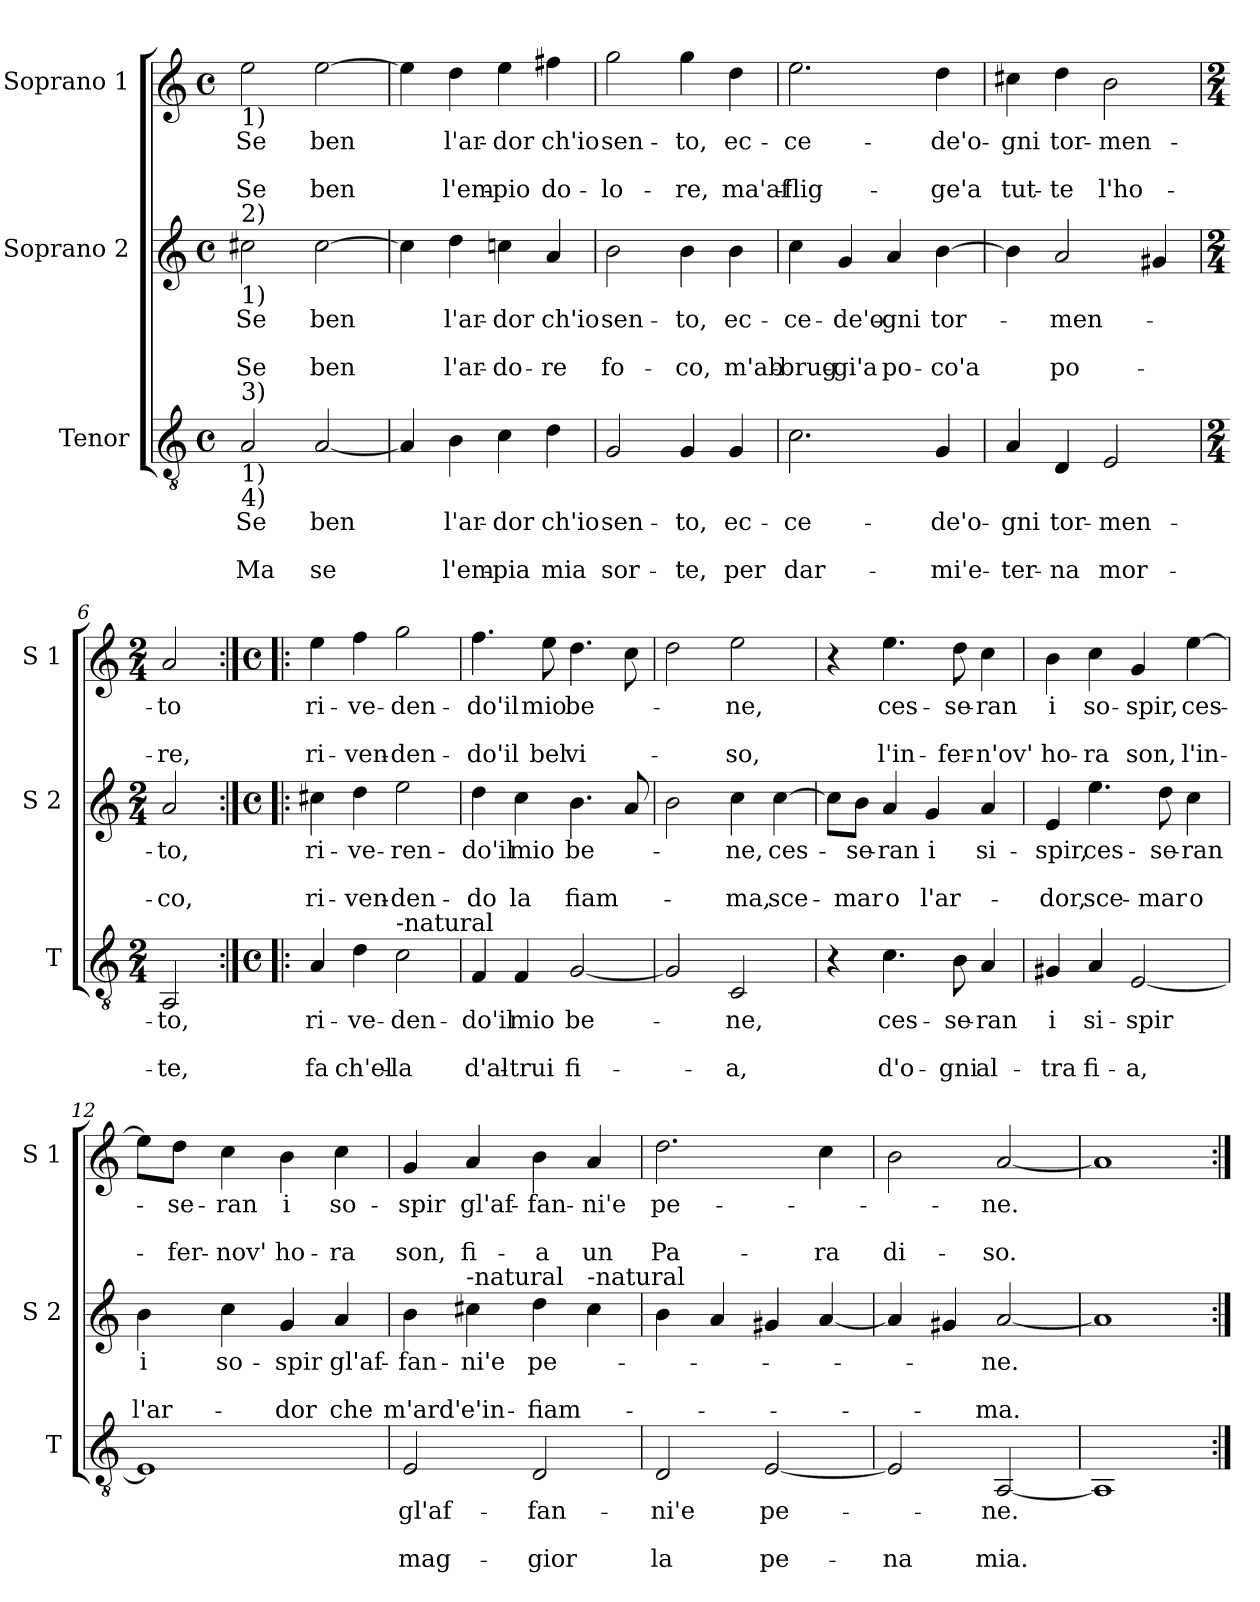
**kern	**text	**text	**text	**kern	**text	**text	**text	**kern	**text	**text	**text
*part3	*part3	*part3	*part3	*part2	*part2	*part2	*part2	*part1	*part1	*part1	*part1
*staff3	*staff3	*staff3	*staff3	*staff2	*staff2	*staff2	*staff2	*staff1	*staff1	*staff1	*staff1
*I"Tenor	*	*	*	*I"Soprano 2	*	*	*	*I"Soprano 1	*	*	*
*I'T	*	*	*	*I'S 2	*	*	*	*I'S 1	*	*	*
*clefGv2	*	*	*	*clefG2	*	*	*	*clefG2	*	*	*
*k[]	*	*	*	*k[]	*	*	*	*k[]	*	*	*
*C:	*	*	*	*C:	*	*	*	*C:	*	*	*
*M4/4	*	*	*	*M4/4	*	*	*	*M4/4	*	*	*
*met(c)	*	*	*	*met(c)	*	*	*	*met(c)	*	*	*
=1	=1	=1	=1	=1	=1	=1	=1	=1	=1	=1	=1
!	!	!	!	!	!	!	!	!LO:TX:b:t=1)	!	!	!
!	!	!	!	!LO:TX:a:t=2)	!	!	!	!	!	!	!
!	!	!	!	!LO:TX:b:t=1)	!	!	!	!	!	!	!
!LO:TX:a:t=3)	!	!	!	!	!	!	!	!	!	!	!
!LO:TX:b:t=1)	!	!	!	!	!	!	!	!	!	!	!
!LO:TX:b:t=4)	!	!	!	!	!	!	!	!	!	!	!
!	!LO:LY:b	!	!LO:LY:b	!	!LO:LY:b	!	!LO:LY:b	!	!LO:LY:b	!	!LO:LY:b
2A/	Se	.	Ma	2cc#X\	Se	.	Se	2ee\	Se	.	Se
!	!LO:LY:b	!	!LO:LY:b	!	!LO:LY:b	!	!LO:LY:b	!	!LO:LY:b	!	!LO:LY:b
[2A/	ben	.	se	[2cc#\	ben	.	ben	[2ee\	ben	.	ben
=2	=2	=2	=2	=2	=2	=2	=2	=2	=2	=2	=2
4A/]	.	.	.	4cc#\]	.	.	.	4ee\]	.	.	.
!	!LO:LY:b	!	!LO:LY:b	!	!LO:LY:b	!	!LO:LY:b	!	!LO:LY:b	!	!LO:LY:b
4B\	l'ar-	.	l'em-	4dd\	l'ar-	.	l'ar-	4dd\	l'ar-	.	l'em-
!	!LO:LY:b	!	!LO:LY:b	!	!LO:LY:b	!	!LO:LY:b	!	!LO:LY:b	!	!LO:LY:b
4c\	-dor	.	-pia	4ccn\	-dor	.	-do-	4ee\	-dor	.	-pio
!	!LO:LY:b	!	!LO:LY:b	!	!LO:LY:b	!	!LO:LY:b	!	!LO:LY:b	!	!LO:LY:b
4d\	ch'io	.	mia	4a/	ch'io	.	-re	4ff#X\	ch'io	.	do-
=3	=3	=3	=3	=3	=3	=3	=3	=3	=3	=3	=3
!	!LO:LY:b	!	!LO:LY:b	!	!LO:LY:b	!	!LO:LY:b	!	!LO:LY:b	!	!LO:LY:b
2G/	sen-	.	sor-	2b\	sen-	.	fo-	2gg\	sen-	.	-lo-
!	!LO:LY:b	!	!LO:LY:b	!	!LO:LY:b	!	!LO:LY:b	!	!LO:LY:b	!	!LO:LY:b
4G/	-to,	.	-te,	4b\	-to,	.	-co,	4gg\	-to,	.	-re,
!	!LO:LY:b	!	!LO:LY:b	!	!LO:LY:b	!	!LO:LY:b	!	!LO:LY:b	!	!LO:LY:b
4G/	ec-	.	per	4b\	ec-	.	m'ab-	4dd\	ec-	.	ma'af-
=4	=4	=4	=4	=4	=4	=4	=4	=4	=4	=4	=4
!	!LO:LY:b	!	!LO:LY:b	!	!LO:LY:b	!	!LO:LY:b	!	!LO:LY:b	!	!LO:LY:b
2.c\	-ce-	.	dar-	4cc\	-ce-	.	-brug-	2.ee\	-ce-	.	-flig-
!	!	!	!	!	!LO:LY:b	!	!LO:LY:b	!	!	!	!
.	.	.	.	4g/	-de'o-	.	-gi'a	.	.	.	.
!	!	!	!	!	!LO:LY:b	!	!LO:LY:b	!	!	!	!
.	.	.	.	4a/	-gni	.	po-	.	.	.	.
!	!LO:LY:b	!	!LO:LY:b	!	!LO:LY:b	!	!LO:LY:b	!	!LO:LY:b	!	!LO:LY:b
4G/	-de'o-	.	-mi'e-	[4b\	tor-	.	-co'a	4dd\	-de'o-	.	-ge'a
!!LO:LB:g=z
=5	=5	=5	=5	=5	=5	=5	=5	=5	=5	=5	=5
!	!LO:LY:b	!	!LO:LY:b	!	!	!	!	!	!LO:LY:b	!	!LO:LY:b
4A/	-gni	.	-ter-	4b\]	.	.	.	4cc#X\	-gni	.	tut-
!	!LO:LY:b	!	!LO:LY:b	!	!LO:LY:b	!	!LO:LY:b	!	!LO:LY:b	!	!LO:LY:b
4D/	tor-	.	-na	2a/	-men-	.	po-	4dd\	tor-	.	-te
!	!LO:LY:b	!	!LO:LY:b	!	!	!	!	!	!LO:LY:b	!	!LO:LY:b
2E/	-men-	.	mor-	.	.	.	.	2b\	-men-	.	l'ho-
.	.	.	.	4g#X/	.	.	.	.	.	.	.
=6	=6	=6	=6	=6	=6	=6	=6	=6	=6	=6	=6
*M2/4	*	*	*	*M2/4	*	*	*	*M2/4	*	*	*
!	!LO:LY:b	!	!LO:LY:b	!	!LO:LY:b	!	!LO:LY:b	!	!LO:LY:b	!	!LO:LY:b
2AA/	-to,	.	-te,	2a/	-to,	.	-co,	2a/	-to	.	-re,
=7:|!|:	=7:|!|:	=7:|!|:	=7:|!|:	=7:|!|:	=7:|!|:	=7:|!|:	=7:|!|:	=7:|!|:	=7:|!|:	=7:|!|:	=7:|!|:
*M4/4	*	*	*	*M4/4	*	*	*	*M4/4	*	*	*
*met(c)	*	*	*	*met(c)	*	*	*	*met(c)	*	*	*
!	!LO:LY:b	!	!LO:LY:b	!	!LO:LY:b	!	!LO:LY:b	!	!LO:LY:b	!	!LO:LY:b
4A/	ri-	.	fa	4cc#X\	ri-	.	ri-	4ee\	ri-	.	ri-
!	!LO:LY:b	!	!LO:LY:b	!	!LO:LY:b	!	!LO:LY:b	!	!LO:LY:b	!	!LO:LY:b
4d\	-ve-	.	ch'el-	4dd\	-ve-	.	-ven-	4ff\	-ve-	.	-ven-
!LO:TX:a:t=-natural	!	!	!	!	!	!	!	!	!	!	!
!	!LO:LY:b	!	!LO:LY:b	!	!LO:LY:b	!	!LO:LY:b	!	!LO:LY:b	!	!LO:LY:b
2c\	-den-	.	-la	2ee\	-ren-	.	-den-	2gg\	-den-	.	-den-
=8	=8	=8	=8	=8	=8	=8	=8	=8	=8	=8	=8
!	!LO:LY:b	!	!LO:LY:b	!	!LO:LY:b	!	!LO:LY:b	!	!LO:LY:b	!	!LO:LY:b
4F/	-do'il	.	d'al-	4dd\	-do'il	.	-do	4.ff\	-do'il	.	-do'il
!	!LO:LY:b	!	!LO:LY:b	!	!LO:LY:b	!	!LO:LY:b	!	!	!	!
4F/	mio	.	-trui	4cc\	mio	.	la	.	.	.	.
!	!	!	!	!	!	!	!	!	!LO:LY:b	!	!LO:LY:b
.	.	.	.	.	.	.	.	8ee\	mio	.	bel
!	!LO:LY:b	!	!LO:LY:b	!	!LO:LY:b	!	!LO:LY:b	!	!LO:LY:b	!	!LO:LY:b
[2G/	be-	.	fi-	4.b\	be-	.	fiam-	4.dd\	be-	.	vi-
.	.	.	.	8a/	.	.	.	8cc\	.	.	.
!!LO:PB:g=z
=9	=9	=9	=9	=9	=9	=9	=9	=9	=9	=9	=9
2G/]	.	.	.	2b\	.	.	.	2dd\	.	.	.
!	!LO:LY:b	!	!LO:LY:b	!	!LO:LY:b	!	!LO:LY:b	!	!LO:LY:b	!	!LO:LY:b
2C/	-ne,	.	-a,	4cc\	-ne,	.	-ma,	2ee\	-ne,	.	-so,
!	!	!	!	!	!LO:LY:b	!	!LO:LY:b	!	!	!	!
.	.	.	.	[4cc\	ces-	.	sce-	.	.	.	.
=10	=10	=10	=10	=10	=10	=10	=10	=10	=10	=10	=10
4r	.	.	.	8cc\L]	.	.	.	4r	.	.	.
!	!	!	!	!	!LO:LY:b	!	!LO:LY:b	!	!	!	!
.	.	.	.	8b\J	-se-	.	-mar	.	.	.	.
!	!LO:LY:b	!	!LO:LY:b	!	!LO:LY:b	!	!LO:LY:b	!	!LO:LY:b	!	!LO:LY:b
4.c\	ces-	.	d'o-	4a/	-ran	.	o	4.ee\	ces-	.	l'in-
!	!	!	!	!	!LO:LY:b	!	!LO:LY:b	!	!	!	!
.	.	.	.	4g/	i	.	l'ar-	.	.	.	.
!	!LO:LY:b	!	!LO:LY:b	!	!	!	!	!	!LO:LY:b	!	!LO:LY:b
8B\	-se-	.	-gni	.	.	.	.	8dd\	-se-	.	-fer-
!	!LO:LY:b	!	!LO:LY:b	!	!LO:LY:b	!	!	!	!LO:LY:b	!	!LO:LY:b
4A/	-ran	.	al-	4a/	si-	.	.	4cc\	-ran	.	-n'ov'
=11	=11	=11	=11	=11	=11	=11	=11	=11	=11	=11	=11
!	!LO:LY:b	!	!LO:LY:b	!	!LO:LY:b	!	!LO:LY:b	!	!LO:LY:b	!	!LO:LY:b
4G#X/	i	.	-tra	4e/	-spir,	.	-dor,	4b\	i	.	ho-
!	!LO:LY:b	!	!LO:LY:b	!	!LO:LY:b	!	!LO:LY:b	!	!LO:LY:b	!	!LO:LY:b
4A/	si-	.	fi-	4.ee\	ces-	.	sce-	4cc\	so-	.	-ra
!	!LO:LY:b	!	!LO:LY:b	!	!	!	!	!	!LO:LY:b	!	!LO:LY:b
[2E/	-spir	.	-a,	.	.	.	.	4g/	-spir,	.	son,
!	!	!	!	!	!LO:LY:b	!	!LO:LY:b	!	!	!	!
.	.	.	.	8dd\	-se-	.	-mar	.	.	.	.
!	!	!	!	!	!LO:LY:b	!	!LO:LY:b	!	!LO:LY:b	!	!LO:LY:b
.	.	.	.	4cc\	-ran	.	o	[4ee\	ces-	.	l'in-
=12	=12	=12	=12	=12	=12	=12	=12	=12	=12	=12	=12
!	!	!	!	!	!LO:LY:b	!	!LO:LY:b	!	!	!	!
1E]	.	.	.	4b\	i	.	l'ar-	8ee\L]	.	.	.
!	!	!	!	!	!	!	!	!	!LO:LY:b	!	!LO:LY:b
.	.	.	.	.	.	.	.	8dd\J	-se-	.	-fer-
!	!	!	!	!	!LO:LY:b	!	!	!	!LO:LY:b	!	!LO:LY:b
.	.	.	.	4cc\	so-	.	.	4cc\	-ran	.	-nov'
!	!	!	!	!	!LO:LY:b	!	!LO:LY:b	!	!LO:LY:b	!	!LO:LY:b
.	.	.	.	4g/	-spir	.	-dor	4b\	i	.	ho-
!	!	!	!	!	!LO:LY:b	!	!LO:LY:b	!	!LO:LY:b	!	!LO:LY:b
.	.	.	.	4a/	gl'af-	.	che	4cc\	so-	.	-ra
!!LO:LB:g=z
=13	=13	=13	=13	=13	=13	=13	=13	=13	=13	=13	=13
!	!LO:LY:b	!	!LO:LY:b	!	!LO:LY:b	!	!LO:LY:b	!	!LO:LY:b	!	!LO:LY:b
2E/	gl'af-	.	mag-	4b\	-fan-	.	m'ard'	4g/	-spir	.	son,
!	!	!	!	!LO:TX:a:t=-natural	!	!	!	!	!	!	!
!	!	!	!	!	!LO:LY:b	!	!LO:LY:b	!	!LO:LY:b	!	!LO:LY:b
.	.	.	.	4cc#X\	-ni'e	.	e'in-	4a/	gl'af-	.	fi-
!	!LO:LY:b	!	!LO:LY:b	!	!LO:LY:b	!	!LO:LY:b	!	!LO:LY:b	!	!LO:LY:b
2D/	-fan-	.	-gior	4dd\	pe-	.	-fiam-	4b\	-fan-	.	-a
!	!	!	!	!LO:TX:a:t=-natural	!	!	!	!	!	!	!
!	!	!	!	!	!	!	!	!	!LO:LY:b	!	!LO:LY:b
.	.	.	.	4cc#\	.	.	.	4a/	-ni'e	.	un
=14	=14	=14	=14	=14	=14	=14	=14	=14	=14	=14	=14
!	!LO:LY:b	!	!LO:LY:b	!	!	!	!	!	!LO:LY:b	!	!LO:LY:b
2D/	-ni'e	.	la	4b\	.	.	.	2.dd\	pe-	.	Pa-
.	.	.	.	4a/	.	.	.	.	.	.	.
!	!LO:LY:b	!	!LO:LY:b	!	!	!	!	!	!	!	!
[2E/	pe-	.	pe-	4g#X/	.	.	.	.	.	.	.
!	!	!	!	!	!	!	!	!	!	!	!LO:LY:b
.	.	.	.	[4a/	.	.	.	4cc\	.	.	-ra
=15	=15	=15	=15	=15	=15	=15	=15	=15	=15	=15	=15
!	!	!	!LO:LY:b	!	!	!	!	!	!	!	!LO:LY:b
2E/]	.	.	-na	4a/]	.	.	.	2b\	.	.	di-
.	.	.	.	4g#X/	.	.	.	.	.	.	.
!	!LO:LY:b	!	!LO:LY:b	!	!LO:LY:b	!	!LO:LY:b	!	!LO:LY:b	!	!LO:LY:b
[2AA/	-ne.	.	mia.	[2a/	-ne.	.	-ma.	[2a/	-ne.	.	-so.
=16	=16	=16	=16	=16	=16	=16	=16	=16	=16	=16	=16
1AA]	.	.	.	1a]	.	.	.	1a]	.	.	.
=:|!	=:|!	=:|!	=:|!	=:|!	=:|!	=:|!	=:|!	=:|!	=:|!	=:|!	=:|!
*-	*-	*-	*-	*-	*-	*-	*-	*-	*-	*-	*-
